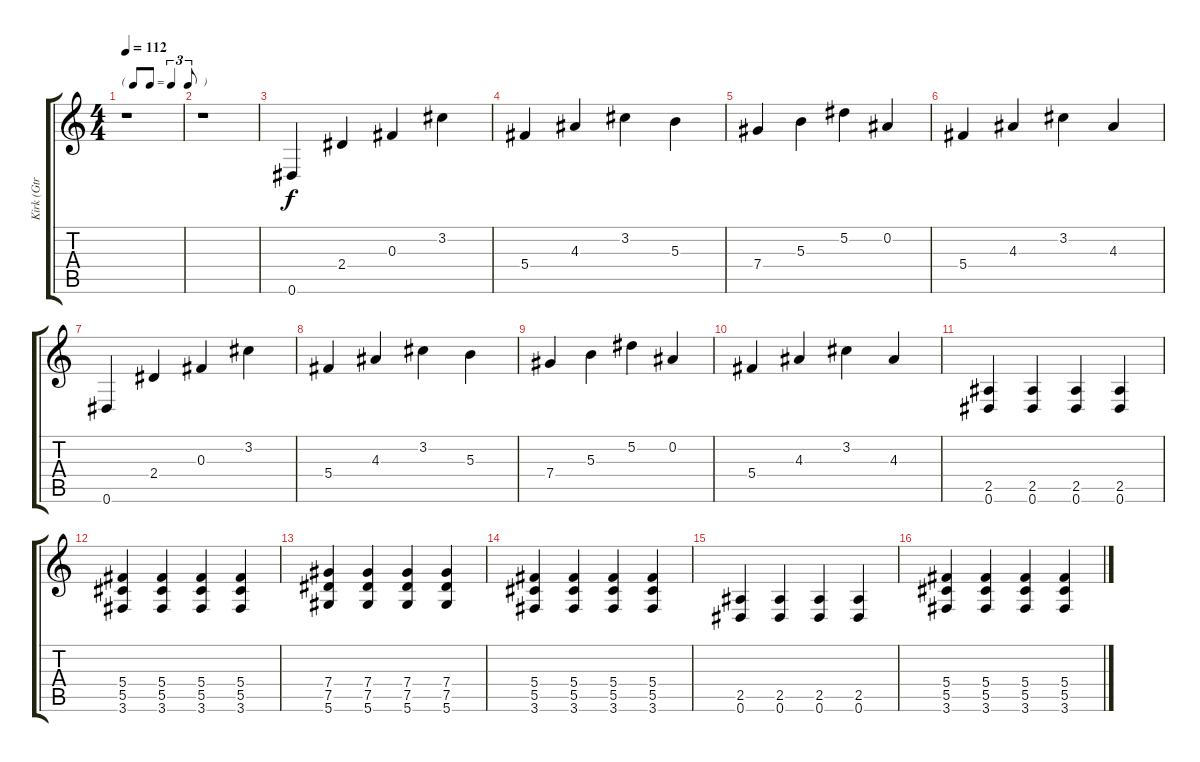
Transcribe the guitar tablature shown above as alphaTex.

\track ("Kirk (Gtr 2)" "Kirk (Gtr ") {instrument distortionguitar}
\staff {score tabs}
\tuning (Eb4 Bb3 Gb3 Db3 Ab2 Eb2) {hide}
\ts (4 4)
\tf triplet8th
\tempo 112
\clef g2
\ks c
r.1{dy f} |
r.1 |
0.6.4 2.4.4 0.3.4 3.2.4 |
5.4.4 4.3.4 3.2.4 5.3.4 |
7.4.4 5.3.4 5.2.4 0.2.4 |
5.4.4 4.3.4 3.2.4 4.3.4 |
0.6.4 2.4.4 0.3.4 3.2.4 |
5.4.4 4.3.4 3.2.4 5.3.4 |
7.4.4 5.3.4 5.2.4 0.2.4 |
5.4.4 4.3.4 3.2.4 4.3.4 |
(2.5 0.6).4 (2.5 0.6).4 (2.5 0.6).4 (2.5 0.6).4 |
(5.4 5.5 3.6).4 (5.4 5.5 3.6).4 (5.4 5.5 3.6).4 (5.4 5.5 3.6).4 |
(7.4 7.5 5.6).4 (7.4 7.5 5.6).4 (7.4 7.5 5.6).4 (7.4 7.5 5.6).4 |
(5.4 5.5 3.6).4 (5.4 5.5 3.6).4 (5.4 5.5 3.6).4 (5.4 5.5 3.6).4 |
(2.5 0.6).4 (2.5 0.6).4 (2.5 0.6).4 (2.5 0.6).4 |
(5.4 5.5 3.6).4 (5.4 5.5 3.6).4 (5.4 5.5 3.6).4 (5.4 5.5 3.6).4
